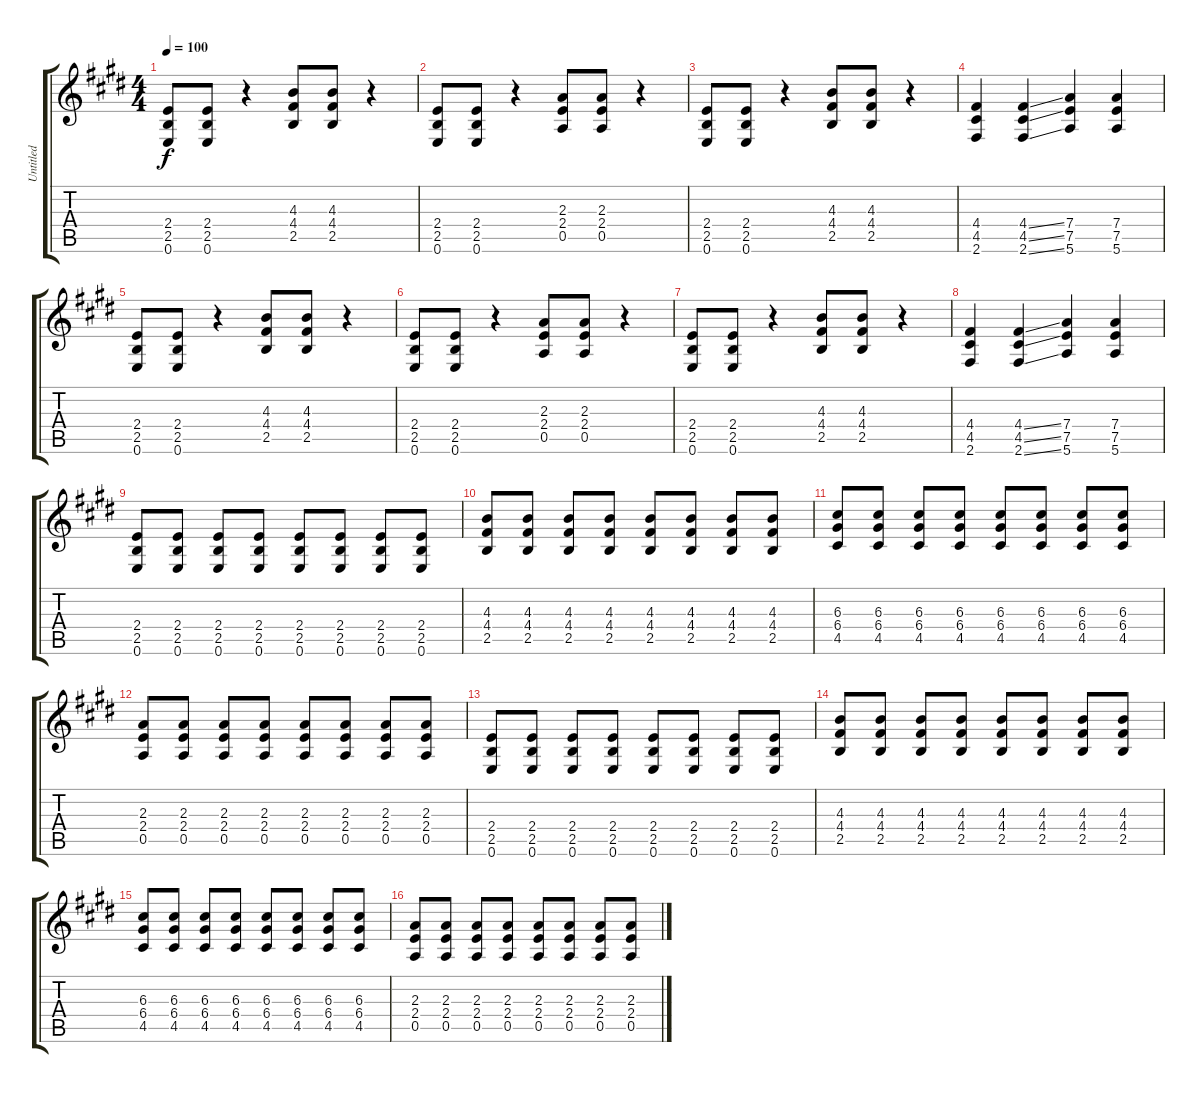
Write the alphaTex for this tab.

\track ("Untitled" "Untitled") {instrument distortionguitar}
\staff {score tabs}
\tuning (E4 B3 G3 D3 A2 E2) {hide}
\ts (4 4)
\tempo 100
\clef g2
\ks e
(2.4 2.5 0.6).8{dy f} (2.4 2.5 0.6).8 r.4 (4.3 4.4 2.5).8 (4.3 4.4 2.5).8 r.4 |
\ks c#minor
(2.4 2.5 0.6).8 (2.4 2.5 0.6).8 r.4 (2.3 2.4 0.5).8 (2.3 2.4 0.5).8 r.4 |
(2.4 2.5 0.6).8 (2.4 2.5 0.6).8 r.4 (4.3 4.4 2.5).8 (4.3 4.4 2.5).8 r.4 |
(4.4 4.5 2.6).4 (4.4{ss} 4.5{ss} 2.6{ss}).4 (7.4 7.5 5.6).4 (7.4 7.5 5.6).4 |
\ks e
(2.4 2.5 0.6).8 (2.4 2.5 0.6).8 r.4 (4.3 4.4 2.5).8 (4.3 4.4 2.5).8 r.4 |
\ks c#minor
(2.4 2.5 0.6).8 (2.4 2.5 0.6).8 r.4 (2.3 2.4 0.5).8 (2.3 2.4 0.5).8 r.4 |
(2.4 2.5 0.6).8 (2.4 2.5 0.6).8 r.4 (4.3 4.4 2.5).8 (4.3 4.4 2.5).8 r.4 |
(4.4 4.5 2.6).4 (4.4{ss} 4.5{ss} 2.6{ss}).4 (7.4 7.5 5.6).4 (7.4 7.5 5.6).4 |
\ks e
(2.4 2.5 0.6).8 (2.4 2.5 0.6).8 (2.4 2.5 0.6).8 (2.4 2.5 0.6).8 (2.4 2.5 0.6).8 (2.4 2.5 0.6).8 (2.4 2.5 0.6).8 (2.4 2.5 0.6).8 |
\ks c#minor
(4.3 4.4 2.5).8 (4.3 4.4 2.5).8 (4.3 4.4 2.5).8 (4.3 4.4 2.5).8 (4.3 4.4 2.5).8 (4.3 4.4 2.5).8 (4.3 4.4 2.5).8 (4.3 4.4 2.5).8 |
(6.3 6.4 4.5).8 (6.3 6.4 4.5).8 (6.3 6.4 4.5).8 (6.3 6.4 4.5).8 (6.3 6.4 4.5).8 (6.3 6.4 4.5).8 (6.3 6.4 4.5).8 (6.3 6.4 4.5).8 |
(2.3 2.4 0.5).8 (2.3 2.4 0.5).8 (2.3 2.4 0.5).8 (2.3 2.4 0.5).8 (2.3 2.4 0.5).8 (2.3 2.4 0.5).8 (2.3 2.4 0.5).8 (2.3 2.4 0.5).8 |
\ks e
(2.4 2.5 0.6).8 (2.4 2.5 0.6).8 (2.4 2.5 0.6).8 (2.4 2.5 0.6).8 (2.4 2.5 0.6).8 (2.4 2.5 0.6).8 (2.4 2.5 0.6).8 (2.4 2.5 0.6).8 |
\ks c#minor
(4.3 4.4 2.5).8 (4.3 4.4 2.5).8 (4.3 4.4 2.5).8 (4.3 4.4 2.5).8 (4.3 4.4 2.5).8 (4.3 4.4 2.5).8 (4.3 4.4 2.5).8 (4.3 4.4 2.5).8 |
(6.3 6.4 4.5).8 (6.3 6.4 4.5).8 (6.3 6.4 4.5).8 (6.3 6.4 4.5).8 (6.3 6.4 4.5).8 (6.3 6.4 4.5).8 (6.3 6.4 4.5).8 (6.3 6.4 4.5).8 |
(2.3 2.4 0.5).8 (2.3 2.4 0.5).8 (2.3 2.4 0.5).8 (2.3 2.4 0.5).8 (2.3 2.4 0.5).8 (2.3 2.4 0.5).8 (2.3 2.4 0.5).8 (2.3 2.4 0.5).8
